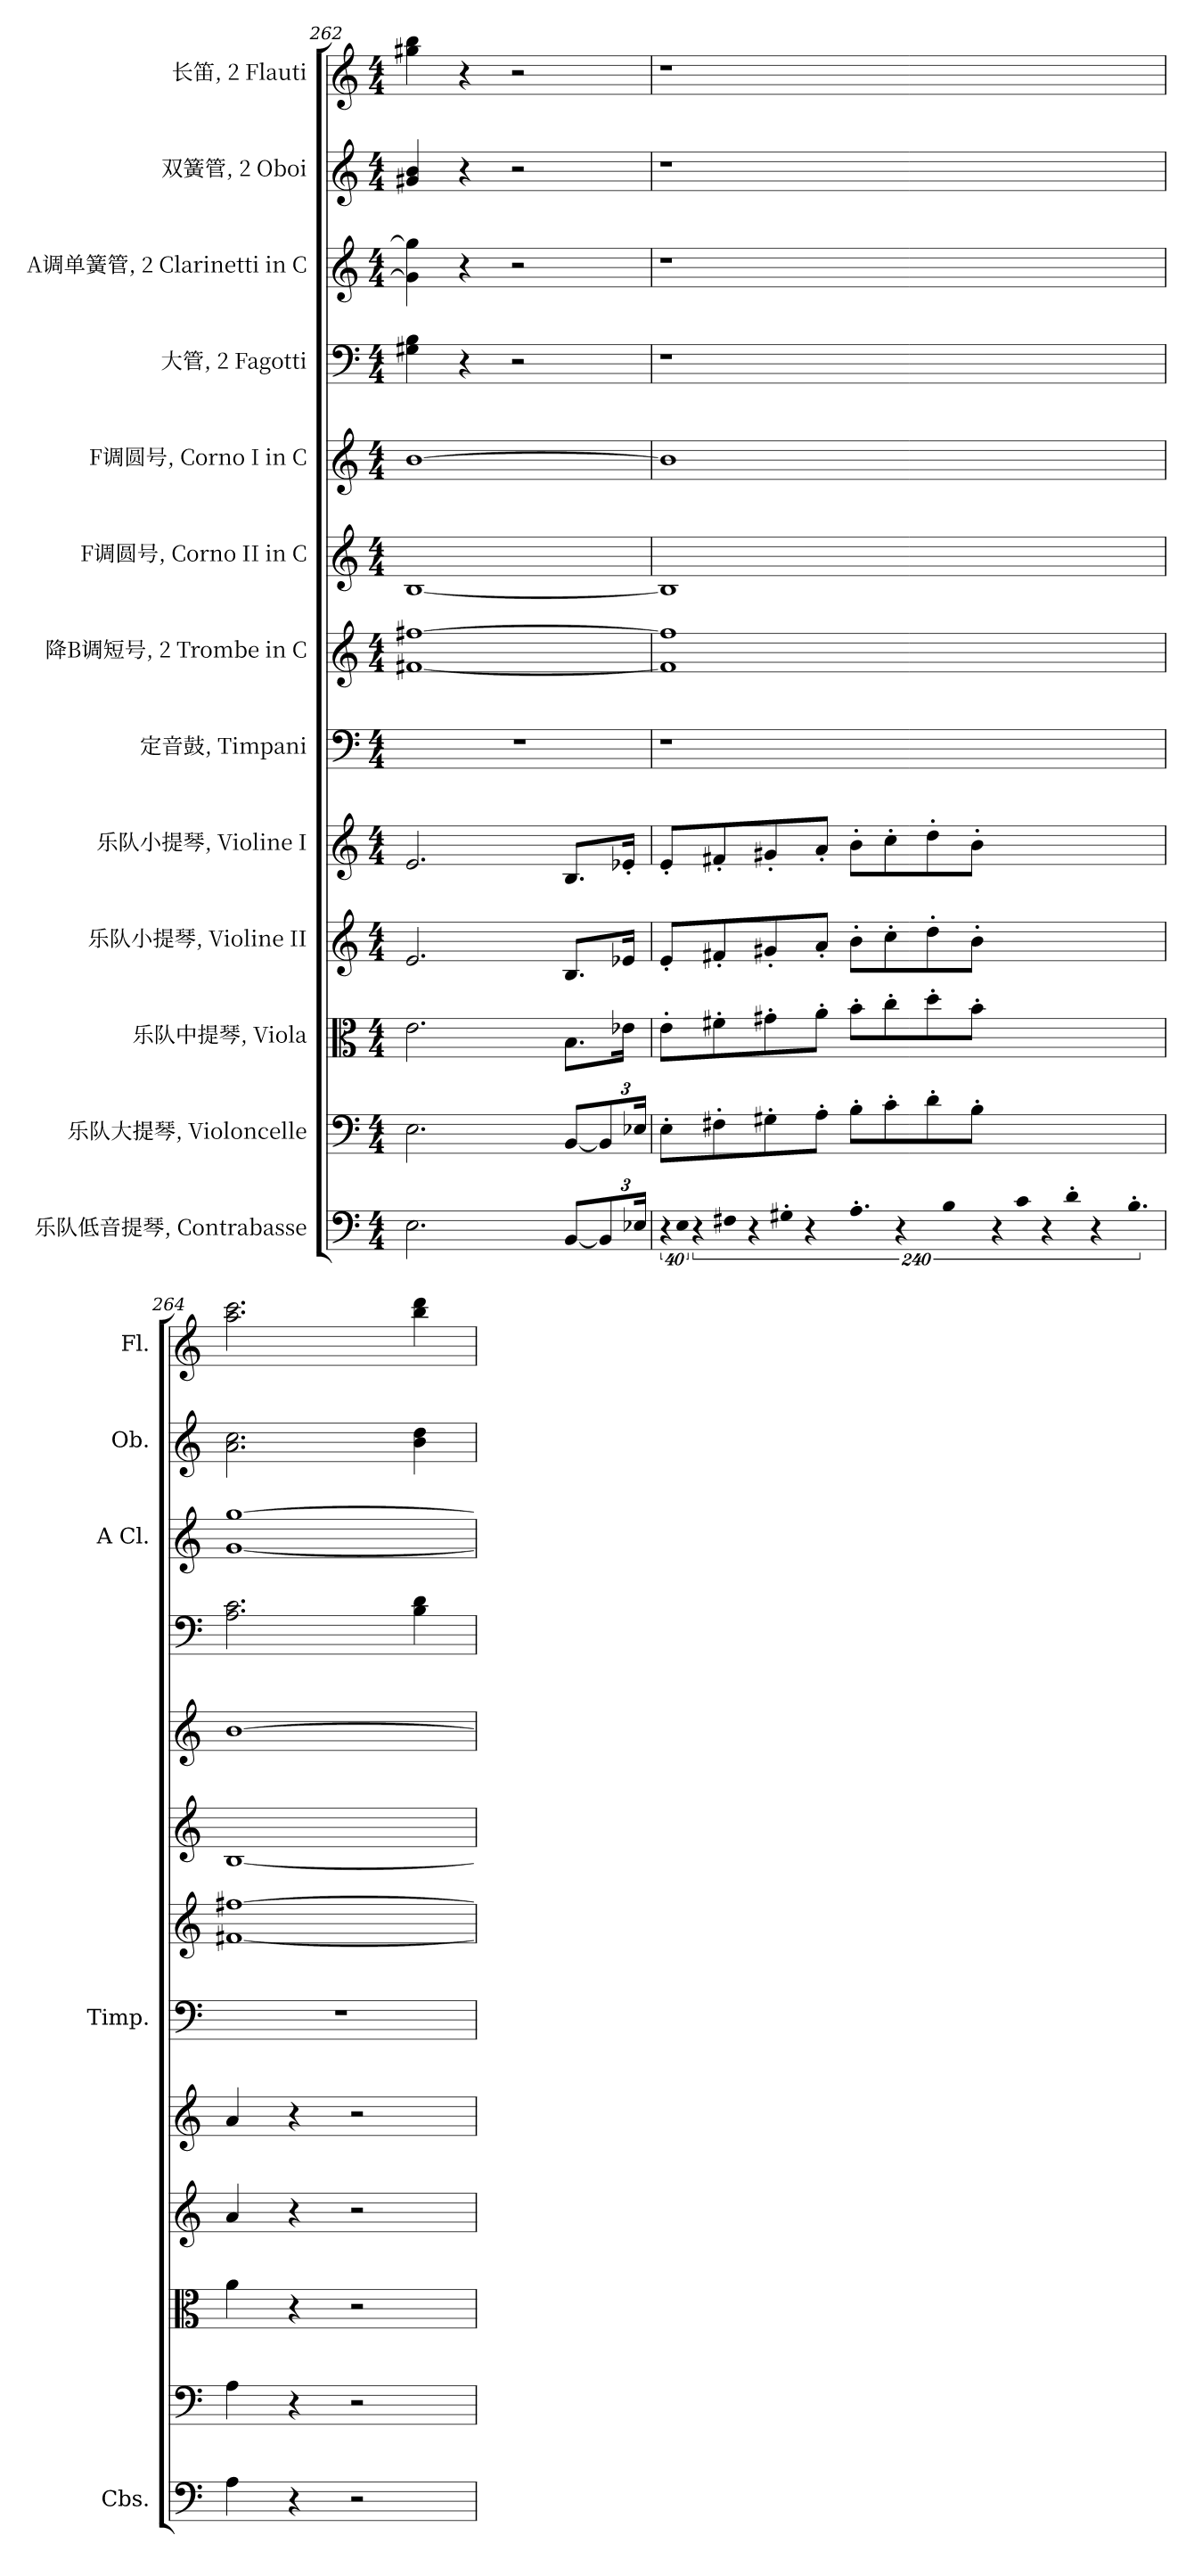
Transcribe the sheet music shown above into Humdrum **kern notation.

**kern	**kern	**kern	**kern	**kern	**kern	**kern	**kern	**kern	**kern	**kern	**kern	**kern
*part13	*part12	*part11	*part10	*part9	*part8	*part7	*part6	*part5	*part4	*part3	*part2	*part1
*staff13	*staff12	*staff11	*staff10	*staff9	*staff8	*staff7	*staff6	*staff5	*staff4	*staff3	*staff2	*staff1
*I"乐队低音提琴, Contrabasse	*I"乐队大提琴, Violoncelle	*I"乐队中提琴, Viola	*I"乐队小提琴, Violine II	*I"乐队小提琴, Violine I	*I"定音鼓, Timpani	*I"降B调短号, 2 Trombe in C	*I"F调圆号, Corno II in C	*I"F调圆号, Corno I in C	*I"大管, 2 Fagotti	*I"A调单簧管, 2 Clarinetti in C	*I"双簧管, 2 Oboi	*I"长笛, 2 Flauti
*I'Cbs.	*	*	*	*	*I'Timp.	*	*	*	*	*I'A Cl.	*I'Ob.	*I'Fl.
*clefF4	*clefF4	*clefC3	*clefG2	*clefG2	*clefF4	*clefG2	*clefG2	*clefG2	*clefF4	*clefG2	*clefG2	*clefG2
*ITrd7c12	*	*	*	*	*	*ITrd1c2	*ITrd4c7	*ITrd4c7	*	*ITrd2c3	*	*
*k[]	*k[]	*k[]	*k[]	*k[]	*k[]	*k[b-e-]	*k[b-]	*k[b-]	*k[]	*k[f#c#g#]	*k[]	*k[]
*M4/4	*M4/4	*M4/4	*M4/4	*M4/4	*M4/4	*M4/4	*M4/4	*M4/4	*M4/4	*M4/4	*M4/4	*M4/4
*MM198	*MM198	*MM198	*MM198	*MM198	*MM198	*MM198	*MM198	*MM198	*MM198	*MM198	*MM198	*MM198
=262	=262	=262	=262	=262	=262	=262	=262	=262	=262	=262	=262	=262
2.EE\	2.E\	2.e\	2.e/	2.e/	1r	[1en [1een	[1E	[1e	4G#X\ 4B\	4e\] 4ee\]	4g#X/ 4b/	4gg#X\ 4bb\
.	.	.	.	.	.	.	.	.	4r	4r	4r	4r
*	*	*	*	*	*	*	*	*	*	*	*	*MM213
.	.	.	.	.	.	.	.	.	2r	2r	2r	2r
[8BBB/L	[8BB/L	8.B\L	8.B/L	8.B/L	.	.	.	.	.	.	.	.
*Xbrackettup	*Xbrackettup	*	*	*	*	*	*	*	*	*	*	*
12BBB/]	12BB/]	.	.	.	.	.	.	.	.	.	.	.
.	.	16e-X\Jk	16e-X/Jk	16e-X'/Jk	.	.	.	.	.	.	.	.
24EE-X/Jk	24E-X/Jk	.	.	.	.	.	.	.	.	.	.	.
!!LO:PB:g=z
=263	=263	=263	=263	=263	=263	=263	=263	=263	=263	=263	=263	=263
*brackettup	*	*	*	*	*	*	*	*	*	*	*	*
*	*	*	*	*	*	*	*	*	*	*	*	*MM198
!LO:N:vis=32	!	!	!	!	!	!	!	!	!	!	!	!
640%23r	8E'\L	8e'\L	8e'/L	8e'/L	1r	1e] 1ee]	1E]	1e]	1r	1r	1r	1r
!LO:N:vis=32	!	!	!	!	!	!	!	!	!	!	!	!
640%23EE\	.	.	.	.	.	.	.	.	.	.	.	.
!LO:N:vis=16	!	!	!	!	!	!	!	!	!	!	!	!
1920%137r	.	.	.	.	.	.	.	.	.	.	.	.
.	8F#X'\	8f#X'\	8f#X'/	8f#X'/	.	.	.	.	.	.	.	.
!LO:N:vis=16	!	!	!	!	!	!	!	!	!	!	!	!
1920%137FF#X\	.	.	.	.	.	.	.	.	.	.	.	.
!LO:N:vis=16	!	!	!	!	!	!	!	!	!	!	!	!
1920%137r	.	.	.	.	.	.	.	.	.	.	.	.
.	8G#X'\	8g#X'\	8g#X'/	8g#X'/	.	.	.	.	.	.	.	.
!LO:N:vis=16	!	!	!	!	!	!	!	!	!	!	!	!
1920%137GG#X'\	.	.	.	.	.	.	.	.	.	.	.	.
!LO:N:vis=32	!	!	!	!	!	!	!	!	!	!	!	!
640%23r	.	.	.	.	.	.	.	.	.	.	.	.
.	8A'\J	8a'\J	8a'/J	8a'/J	.	.	.	.	.	.	.	.
!LO:N:vis=16.	!	!	!	!	!	!	!	!	!	!	!	!
960%103AA'\	.	.	.	.	.	.	.	.	.	.	.	.
.	8B'\L	8b'\L	8b'\L	8b'\L	.	.	.	.	.	.	.	.
!LO:N:vis=32	!	!	!	!	!	!	!	!	!	!	!	!
640%23r	.	.	.	.	.	.	.	.	.	.	.	.
!LO:N:vis=32	!	!	!	!	!	!	!	!	!	!	!	!
640%23BB\	.	.	.	.	.	.	.	.	.	.	.	.
!LO:N:vis=16	!	!	!	!	!	!	!	!	!	!	!	!
1920%137r	.	.	.	.	.	.	.	.	.	.	.	.
.	8c'\	8cc'\	8cc'\	8cc'\	.	.	.	.	.	.	.	.
!LO:N:vis=16	!	!	!	!	!	!	!	!	!	!	!	!
1920%137C\	.	.	.	.	.	.	.	.	.	.	.	.
!LO:N:vis=16	!	!	!	!	!	!	!	!	!	!	!	!
1920%137r	.	.	.	.	.	.	.	.	.	.	.	.
.	8d'\	8dd'\	8dd'\	8dd'\	.	.	.	.	.	.	.	.
!LO:N:vis=16	!	!	!	!	!	!	!	!	!	!	!	!
1920%137D'\	.	.	.	.	.	.	.	.	.	.	.	.
!LO:N:vis=32	!	!	!	!	!	!	!	!	!	!	!	!
640%23r	.	.	.	.	.	.	.	.	.	.	.	.
.	8B'\J	8b'\J	8b'\J	8b'\J	.	.	.	.	.	.	.	.
!LO:N:vis=16.	!	!	!	!	!	!	!	!	!	!	!	!
960%103BB'\	.	.	.	.	.	.	.	.	.	.	.	.
.	960ryy	960ryy	960ryy	960ryy	960ryy	960ryy	960ryy	960ryy	960ryy	960ryy	960ryy	960ryy
=264	=264	=264	=264	=264	=264	=264	=264	=264	=264	=264	=264	=264
*	*	*	*	*	*	*	*	*	*	*	*	*MM198
4AA\	4A\	4a\	4a/	4a/	1r	[1en [1een	[1E	[1e	2.A\ 2.c\	[1e [1ee	2.a\ 2.cc\	2.aa\ 2.ccc\
4r	4r	4r	4r	4r	.	.	.	.	.	.	.	.
2r	2r	2r	2r	2r	.	.	.	.	.	.	.	.
.	.	.	.	.	.	.	.	.	4B\ 4d\	.	4b\ 4dd\	4bb\ 4ddd\
=	=	=	=	=	=	=	=	=	=	=	=	=
*-	*-	*-	*-	*-	*-	*-	*-	*-	*-	*-	*-	*-
